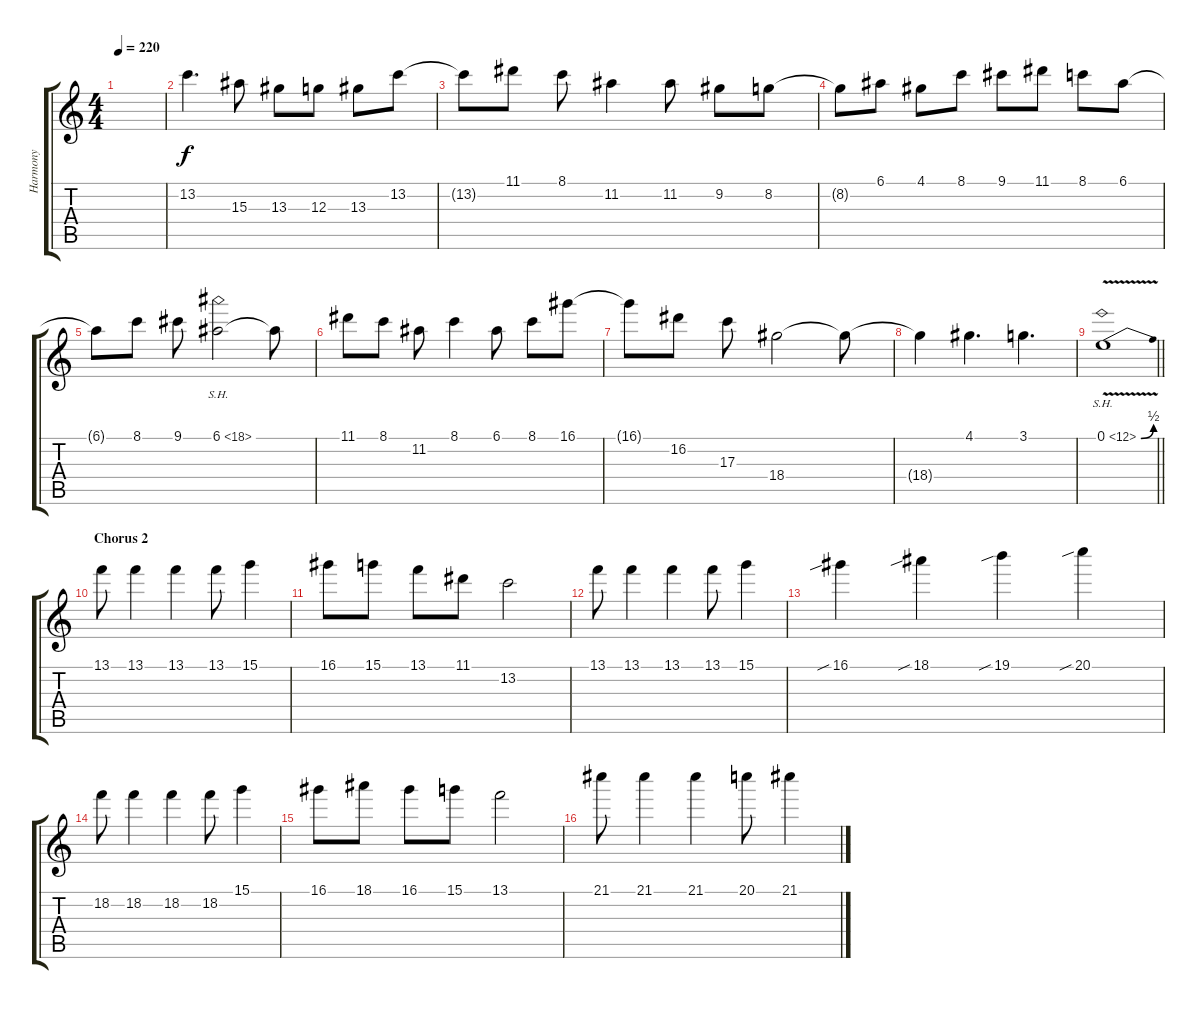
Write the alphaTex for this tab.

\track ("Harmony" "Harmony") {mute instrument distortionguitar}
\staff {score tabs}
\tuning (E4 B3 G3 D3 A2 E2) {hide}
\ts (4 4)
\tempo 220
\clef g2
\ks c
|
13.2.4{d} 15.3.8 13.3.8 12.3.8 13.3.8 13.2.8 |
13.2{t}.8 11.1.8 8.1.8 11.2.4 11.2.8 9.2.8 8.2.8 |
8.2{t}.8 6.1.8 4.1.8 8.1.8 9.1.8 11.1.8 8.1.8 6.1.8 |
6.1{t}.8 8.1.8 9.1.8 6.1{sh 12}.2 6.1{t}.8 |
11.1.8 8.1.8 11.2.8 8.1.4 6.1.8 8.1.8 16.1.8 |
16.1{t}.8 16.2.8 17.3.8 18.4.2 18.4{t}.8 |
18.4{t}.4 4.1.4{d} 3.1.4{d} |
\barLineRight lightlight
0.1{be (bend 0 0 60 2) sh 12 v}.1 |
\section ("" "Chorus 2")
13.1.8 13.1.4 13.1.4 13.1.8 15.1.4 |
16.1.8 15.1.8 13.1.8 11.1.8 13.2.2 |
13.1.8 13.1.4 13.1.4 13.1.8 15.1.4 |
16.1{sib}.4 18.1{sib}.4 19.1{sib}.4 20.1{sib}.4 |
18.2.8 18.2.4 18.2.4 18.2.8 15.1.4 |
16.1.8 18.1.8 16.1.8 15.1.8 13.1.2 |
21.1.8 21.1.4 21.1.4 20.1.8 21.1.4
